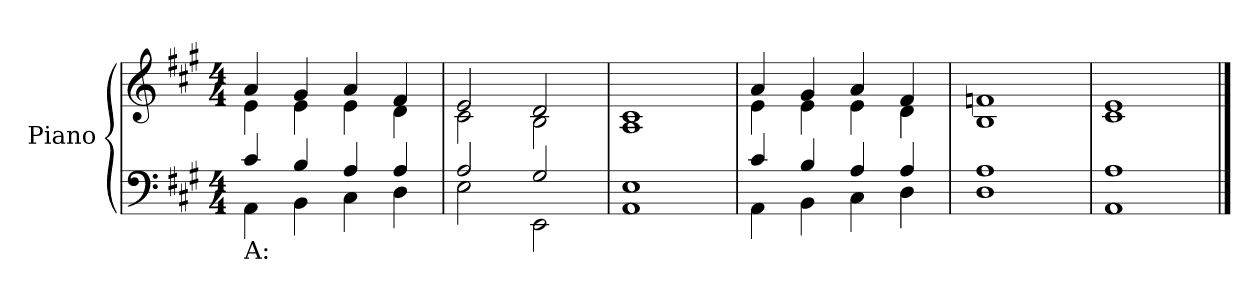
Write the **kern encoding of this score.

**kern	**kern
*part1	*part1
*staff2	*staff1
*I"Piano	*
*I'Pno.	*
*clefF4	*clefG2
*k[f#c#g#]	*k[f#c#g#]
*M4/4	*M4/4
=1	=1
*^	*^
!LO:TX:b:t=A&colon;	!	!	!
4c#/	4AA\	4a/	4e\
4B/	4BB\	4g#/	4e\
4A/	4C#\	4a/	4e\
4A/	4D\	4f#/	4d\
=2	=2	=2	=2
2A/	2E\	2e/	2c#\
2G#/	2EE\	2d/	2B\
=3	=3	=3	=3
1E	1AA	1c#	1A
=4	=4	=4	=4
4c#/	4AA\	4a/	4e\
4B/	4BB\	4g#/	4e\
4A/	4C#\	4a/	4e\
4A/	4D\	4f#/	4d\
=5	=5	=5	=5
1A	1D	1fn	1B
=6	=6	=6	=6
1A	1AA	1e	1c#
*v	*v	*	*
*	*v	*v
==	==
*-	*-
